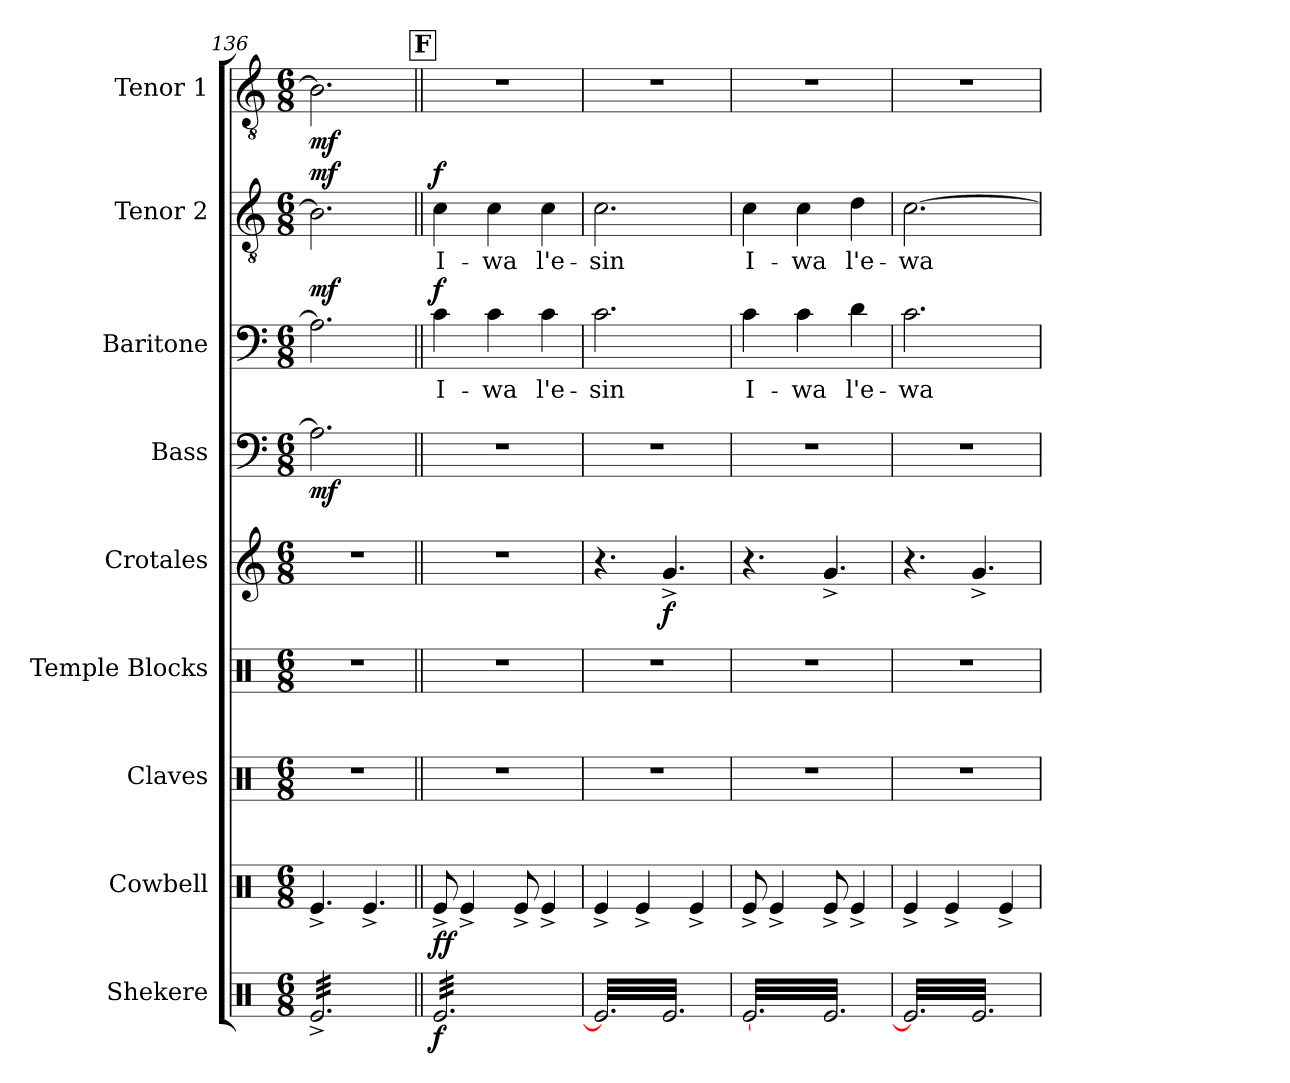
**kern	**dynam	**kern	**dynam	**kern	**kern	**kern	**dynam	**kern	**dynam	**kern	**text	**dynam	**kern	**text	**dynam	**kern	**dynam
*part9	*part9	*part8	*part8	*part7	*part6	*part5	*part5	*part4	*part4	*part3	*part3	*part3	*part2	*part2	*part2	*part1	*part1
*staff9	*staff9	*staff8	*staff8	*staff7	*staff6	*staff5	*staff5	*staff4	*staff4	*staff3	*staff3	*staff3	*staff2	*staff2	*staff2	*staff1	*staff1
*I"Shekere	*	*I"Cowbell	*	*I"Claves	*I"Temple Blocks	*I"Crotales	*	*I"Bass	*	*I"Baritone	*	*	*I"Tenor 2	*	*	*I"Tenor 1	*
*I'Sh.	*	*I'Cow.	*	*I'Clv.	*I'T. Bl.	*I'Crot.	*	*I'B.	*	*I'Bar.	*	*	*I'T.2	*	*	*I'T.1	*
*clefX	*	*clefX	*	*clefX	*clefX	*clefG2	*	*clefF4	*	*clefF4	*	*	*clefGv2	*	*	*clefGv2	*
*	*	*	*	*	*	*ITrd-14c-24	*	*	*	*	*	*	*ITrd7c12	*	*	*ITrd7c12	*
*k[]	*	*k[]	*	*k[]	*k[]	*k[]	*	*k[]	*	*k[]	*	*	*k[]	*	*	*k[]	*
*C:	*	*C:	*	*C:	*C:	*C:	*	*C:	*	*C:	*	*	*C:	*	*	*C:	*
*M6/8	*	*M6/8	*	*M6/8	*M6/8	*M6/8	*	*M6/8	*	*M6/8	*	*	*M6/8	*	*	*M6/8	*
=136	=136	=136	=136	=136	=136	=136	=136	=136	=136	=136	=136	=136	=136	=136	=136	=136	=136
!	!	!	!	!LO:N:vis=1	!LO:N:vis=1	!LO:N:vis=1	!	!	!	!	!	!	!	!	!	!	!
*tremolo	*	*	*	*	*	*	*	*	*	*	*	*	*	*	*	*	*
32Re^i/LLL	.	4.Re^i/	.	2.r	2.r	2.r	.	2.Ai\]	mf	2.Ai\]	.	mf	2.BBi\]	.	mf	2.BBi\]	mf
32Re^i/	.	.	.	.	.	.	.	.	.	.	.	.	.	.	.	.	.
32Re^i/	.	.	.	.	.	.	.	.	.	.	.	.	.	.	.	.	.
32Re^i/	.	.	.	.	.	.	.	.	.	.	.	.	.	.	.	.	.
32Re^i/	.	.	.	.	.	.	.	.	.	.	.	.	.	.	.	.	.
32Re^i/	.	.	.	.	.	.	.	.	.	.	.	.	.	.	.	.	.
32Re^i/	.	.	.	.	.	.	.	.	.	.	.	.	.	.	.	.	.
32Re^i/	.	.	.	.	.	.	.	.	.	.	.	.	.	.	.	.	.
32Re^i/	.	.	.	.	.	.	.	.	.	.	.	.	.	.	.	.	.
32Re^i/	.	.	.	.	.	.	.	.	.	.	.	.	.	.	.	.	.
32Re^i/	.	.	.	.	.	.	.	.	.	.	.	.	.	.	.	.	.
32Re^i/	.	.	.	.	.	.	.	.	.	.	.	.	.	.	.	.	.
32Re^i/	.	4.Re^i/	.	.	.	.	.	.	.	.	.	.	.	.	.	.	.
32Re^i/	.	.	.	.	.	.	.	.	.	.	.	.	.	.	.	.	.
32Re^i/	.	.	.	.	.	.	.	.	.	.	.	.	.	.	.	.	.
32Re^i/	.	.	.	.	.	.	.	.	.	.	.	.	.	.	.	.	.
32Re^i/	.	.	.	.	.	.	.	.	.	.	.	.	.	.	.	.	.
32Re^i/	.	.	.	.	.	.	.	.	.	.	.	.	.	.	.	.	.
32Re^i/	.	.	.	.	.	.	.	.	.	.	.	.	.	.	.	.	.
32Re^i/	.	.	.	.	.	.	.	.	.	.	.	.	.	.	.	.	.
32Re^i/	.	.	.	.	.	.	.	.	.	.	.	.	.	.	.	.	.
32Re^i/	.	.	.	.	.	.	.	.	.	.	.	.	.	.	.	.	.
32Re^i/	.	.	.	.	.	.	.	.	.	.	.	.	.	.	.	.	.
32Re^i/JJJ	.	.	.	.	.	.	.	.	.	.	.	.	.	.	.	.	.
!!LO:REH:place=s1:B:color=#000000:enc=box:fs=14.284:t=F
=137||	=137||	=137||	=137||	=137||	=137||	=137||	=137||	=137||	=137||	=137||	=137||	=137||	=137||	=137||	=137||	=137||	=137||
!	!	!	!	!LO:N:vis=1	!LO:N:vis=1	!LO:N:vis=1	!	!LO:N:vis=1	!	!	!	!	!	!	!	!	!
!	!	!	!	!	!	!	!	!	!	!	!LO:LY:b:color=#000000	!	!	!	!	!	!
!	!	!	!	!	!	!	!	!	!	!	!	!	!	!LO:LY:b:color=#000000	!	!LO:N:vis=1	!
32Rei/LLL	f	8Re^i/	ff	2.r	2.r	2.r	.	2.r	.	4ci\	I-	f	4Ci\	I-	f	2.r	.
32Rei/	.	.	.	.	.	.	.	.	.	.	.	.	.	.	.	.	.
32Rei/	.	.	.	.	.	.	.	.	.	.	.	.	.	.	.	.	.
32Rei/	.	.	.	.	.	.	.	.	.	.	.	.	.	.	.	.	.
32Rei/	.	4Re^i/	.	.	.	.	.	.	.	.	.	.	.	.	.	.	.
32Rei/	.	.	.	.	.	.	.	.	.	.	.	.	.	.	.	.	.
32Rei/	.	.	.	.	.	.	.	.	.	.	.	.	.	.	.	.	.
32Rei/	.	.	.	.	.	.	.	.	.	.	.	.	.	.	.	.	.
!	!	!	!	!	!	!	!	!	!	!	!LO:LY:b:color=#000000	!	!	!	!	!	!
!	!	!	!	!	!	!	!	!	!	!	!	!	!	!LO:LY:b:color=#000000	!	!	!
32Rei/	.	.	.	.	.	.	.	.	.	4ci\	-wa	.	4Ci\	-wa	.	.	.
32Rei/	.	.	.	.	.	.	.	.	.	.	.	.	.	.	.	.	.
32Rei/	.	.	.	.	.	.	.	.	.	.	.	.	.	.	.	.	.
32Rei/	.	.	.	.	.	.	.	.	.	.	.	.	.	.	.	.	.
32Rei/	.	8Re^i/	.	.	.	.	.	.	.	.	.	.	.	.	.	.	.
32Rei/	.	.	.	.	.	.	.	.	.	.	.	.	.	.	.	.	.
32Rei/	.	.	.	.	.	.	.	.	.	.	.	.	.	.	.	.	.
32Rei/	.	.	.	.	.	.	.	.	.	.	.	.	.	.	.	.	.
!	!	!	!	!	!	!	!	!	!	!	!LO:LY:b:color=#000000	!	!	!	!	!	!
!	!	!	!	!	!	!	!	!	!	!	!	!	!	!LO:LY:b:color=#000000	!	!	!
32Rei/	.	4Re^i/	.	.	.	.	.	.	.	4ci\	l'e-	.	4Ci\	l'e-	.	.	.
32Rei/	.	.	.	.	.	.	.	.	.	.	.	.	.	.	.	.	.
32Rei/	.	.	.	.	.	.	.	.	.	.	.	.	.	.	.	.	.
32Rei/	.	.	.	.	.	.	.	.	.	.	.	.	.	.	.	.	.
32Rei/	.	.	.	.	.	.	.	.	.	.	.	.	.	.	.	.	.
32Rei/	.	.	.	.	.	.	.	.	.	.	.	.	.	.	.	.	.
32Rei/	.	.	.	.	.	.	.	.	.	.	.	.	.	.	.	.	.
32Rei/JJJ	.	.	.	.	.	.	.	.	.	.	.	.	.	.	.	.	.
=138	=138	=138	=138	=138	=138	=138	=138	=138	=138	=138	=138	=138	=138	=138	=138	=138	=138
!	!	!	!	!LO:N:vis=1	!LO:N:vis=1	!	!	!LO:N:vis=1	!	!	!	!	!	!	!	!	!
!	!	!	!	!	!	!	!	!	!	!	!LO:LY:b:color=#000000	!	!	!	!	!	!
!	!	!	!	!	!	!	!	!	!	!	!	!	!	!LO:LY:b:color=#000000	!	!LO:N:vis=1	!
32Rei/]LLL	.	4Re^i/	.	2.r	2.r	4.r	.	2.r	.	2.ci\	-sin	.	2.Ci\	-sin	.	2.r	.
32Rei/	.	.	.	.	.	.	.	.	.	.	.	.	.	.	.	.	.
32Rei/	.	.	.	.	.	.	.	.	.	.	.	.	.	.	.	.	.
32Rei/	.	.	.	.	.	.	.	.	.	.	.	.	.	.	.	.	.
32Rei/	.	.	.	.	.	.	.	.	.	.	.	.	.	.	.	.	.
32Rei/	.	.	.	.	.	.	.	.	.	.	.	.	.	.	.	.	.
32Rei/	.	.	.	.	.	.	.	.	.	.	.	.	.	.	.	.	.
32Rei/	.	.	.	.	.	.	.	.	.	.	.	.	.	.	.	.	.
32Rei/	.	4Re^i/	.	.	.	.	.	.	.	.	.	.	.	.	.	.	.
32Rei/	.	.	.	.	.	.	.	.	.	.	.	.	.	.	.	.	.
32Rei/	.	.	.	.	.	.	.	.	.	.	.	.	.	.	.	.	.
32Rei/	.	.	.	.	.	.	.	.	.	.	.	.	.	.	.	.	.
32Rei/	.	.	.	.	.	4.ggg^i/	f	.	.	.	.	.	.	.	.	.	.
32Rei/	.	.	.	.	.	.	.	.	.	.	.	.	.	.	.	.	.
32Rei/	.	.	.	.	.	.	.	.	.	.	.	.	.	.	.	.	.
32Rei/	.	.	.	.	.	.	.	.	.	.	.	.	.	.	.	.	.
32Rei/	.	4Re^i/	.	.	.	.	.	.	.	.	.	.	.	.	.	.	.
32Rei/	.	.	.	.	.	.	.	.	.	.	.	.	.	.	.	.	.
32Rei/	.	.	.	.	.	.	.	.	.	.	.	.	.	.	.	.	.
32Rei/	.	.	.	.	.	.	.	.	.	.	.	.	.	.	.	.	.
32Rei/	.	.	.	.	.	.	.	.	.	.	.	.	.	.	.	.	.
32Rei/	.	.	.	.	.	.	.	.	.	.	.	.	.	.	.	.	.
32Rei/	.	.	.	.	.	.	.	.	.	.	.	.	.	.	.	.	.
32Rei/JJJ	.	.	.	.	.	.	.	.	.	.	.	.	.	.	.	.	.
!!LO:PB:g=z
=139	=139	=139	=139	=139	=139	=139	=139	=139	=139	=139	=139	=139	=139	=139	=139	=139	=139
!	!	!	!	!LO:N:vis=1	!LO:N:vis=1	!	!	!LO:N:vis=1	!	!	!	!	!	!	!	!	!
!	!	!	!	!	!	!	!	!	!	!	!LO:LY:b:color=#000000	!	!	!	!	!	!
!	!	!	!	!	!	!	!	!	!	!	!	!	!	!LO:LY:b:color=#000000	!	!LO:N:vis=1	!
[32Rei/LLL	.	8Re^i/	.	2.r	2.r	4.r	.	2.r	.	4ci\	I-	.	4Ci\	I-	.	2.r	.
32Rei/	.	.	.	.	.	.	.	.	.	.	.	.	.	.	.	.	.
32Rei/	.	.	.	.	.	.	.	.	.	.	.	.	.	.	.	.	.
32Rei/	.	.	.	.	.	.	.	.	.	.	.	.	.	.	.	.	.
32Rei/	.	4Re^i/	.	.	.	.	.	.	.	.	.	.	.	.	.	.	.
32Rei/	.	.	.	.	.	.	.	.	.	.	.	.	.	.	.	.	.
32Rei/	.	.	.	.	.	.	.	.	.	.	.	.	.	.	.	.	.
32Rei/	.	.	.	.	.	.	.	.	.	.	.	.	.	.	.	.	.
!	!	!	!	!	!	!	!	!	!	!	!LO:LY:b:color=#000000	!	!	!	!	!	!
!	!	!	!	!	!	!	!	!	!	!	!	!	!	!LO:LY:b:color=#000000	!	!	!
32Rei/	.	.	.	.	.	.	.	.	.	4ci\	-wa	.	4Ci\	-wa	.	.	.
32Rei/	.	.	.	.	.	.	.	.	.	.	.	.	.	.	.	.	.
32Rei/	.	.	.	.	.	.	.	.	.	.	.	.	.	.	.	.	.
32Rei/	.	.	.	.	.	.	.	.	.	.	.	.	.	.	.	.	.
32Rei/	.	8Re^i/	.	.	.	4.ggg^i/	.	.	.	.	.	.	.	.	.	.	.
32Rei/	.	.	.	.	.	.	.	.	.	.	.	.	.	.	.	.	.
32Rei/	.	.	.	.	.	.	.	.	.	.	.	.	.	.	.	.	.
32Rei/	.	.	.	.	.	.	.	.	.	.	.	.	.	.	.	.	.
!	!	!	!	!	!	!	!	!	!	!	!LO:LY:b:color=#000000	!	!	!	!	!	!
!	!	!	!	!	!	!	!	!	!	!	!	!	!	!LO:LY:b:color=#000000	!	!	!
32Rei/	.	4Re^i/	.	.	.	.	.	.	.	4di\	l'e-	.	4Di\	l'e-	.	.	.
32Rei/	.	.	.	.	.	.	.	.	.	.	.	.	.	.	.	.	.
32Rei/	.	.	.	.	.	.	.	.	.	.	.	.	.	.	.	.	.
32Rei/	.	.	.	.	.	.	.	.	.	.	.	.	.	.	.	.	.
32Rei/	.	.	.	.	.	.	.	.	.	.	.	.	.	.	.	.	.
32Rei/	.	.	.	.	.	.	.	.	.	.	.	.	.	.	.	.	.
32Rei/	.	.	.	.	.	.	.	.	.	.	.	.	.	.	.	.	.
32Rei/JJJ	.	.	.	.	.	.	.	.	.	.	.	.	.	.	.	.	.
=140	=140	=140	=140	=140	=140	=140	=140	=140	=140	=140	=140	=140	=140	=140	=140	=140	=140
!	!	!	!	!LO:N:vis=1	!LO:N:vis=1	!	!	!LO:N:vis=1	!	!	!	!	!	!	!	!	!
!	!	!	!	!	!	!	!	!	!	!	!LO:LY:b:color=#000000	!	!	!	!	!	!
!	!	!	!	!	!	!	!	!	!	!	!	!	!	!LO:LY:b:color=#000000	!	!LO:N:vis=1	!
32Rei/]LLL	.	4Re^i/	.	2.r	2.r	4.r	.	2.r	.	2.ci\	-wa	.	[2.Ci\	-wa	.	2.r	.
32Rei/	.	.	.	.	.	.	.	.	.	.	.	.	.	.	.	.	.
32Rei/	.	.	.	.	.	.	.	.	.	.	.	.	.	.	.	.	.
32Rei/	.	.	.	.	.	.	.	.	.	.	.	.	.	.	.	.	.
32Rei/	.	.	.	.	.	.	.	.	.	.	.	.	.	.	.	.	.
32Rei/	.	.	.	.	.	.	.	.	.	.	.	.	.	.	.	.	.
32Rei/	.	.	.	.	.	.	.	.	.	.	.	.	.	.	.	.	.
32Rei/	.	.	.	.	.	.	.	.	.	.	.	.	.	.	.	.	.
32Rei/	.	4Re^i/	.	.	.	.	.	.	.	.	.	.	.	.	.	.	.
32Rei/	.	.	.	.	.	.	.	.	.	.	.	.	.	.	.	.	.
32Rei/	.	.	.	.	.	.	.	.	.	.	.	.	.	.	.	.	.
32Rei/	.	.	.	.	.	.	.	.	.	.	.	.	.	.	.	.	.
32Rei/	.	.	.	.	.	4.ggg^i/	.	.	.	.	.	.	.	.	.	.	.
32Rei/	.	.	.	.	.	.	.	.	.	.	.	.	.	.	.	.	.
32Rei/	.	.	.	.	.	.	.	.	.	.	.	.	.	.	.	.	.
32Rei/	.	.	.	.	.	.	.	.	.	.	.	.	.	.	.	.	.
32Rei/	.	4Re^i/	.	.	.	.	.	.	.	.	.	.	.	.	.	.	.
32Rei/	.	.	.	.	.	.	.	.	.	.	.	.	.	.	.	.	.
32Rei/	.	.	.	.	.	.	.	.	.	.	.	.	.	.	.	.	.
32Rei/	.	.	.	.	.	.	.	.	.	.	.	.	.	.	.	.	.
32Rei/	.	.	.	.	.	.	.	.	.	.	.	.	.	.	.	.	.
32Rei/	.	.	.	.	.	.	.	.	.	.	.	.	.	.	.	.	.
32Rei/	.	.	.	.	.	.	.	.	.	.	.	.	.	.	.	.	.
32Rei/JJJ	.	.	.	.	.	.	.	.	.	.	.	.	.	.	.	.	.
*Xtremolo	*	*	*	*	*	*	*	*	*	*	*	*	*	*	*	*	*
=	=	=	=	=	=	=	=	=	=	=	=	=	=	=	=	=	=
*-	*-	*-	*-	*-	*-	*-	*-	*-	*-	*-	*-	*-	*-	*-	*-	*-	*-
